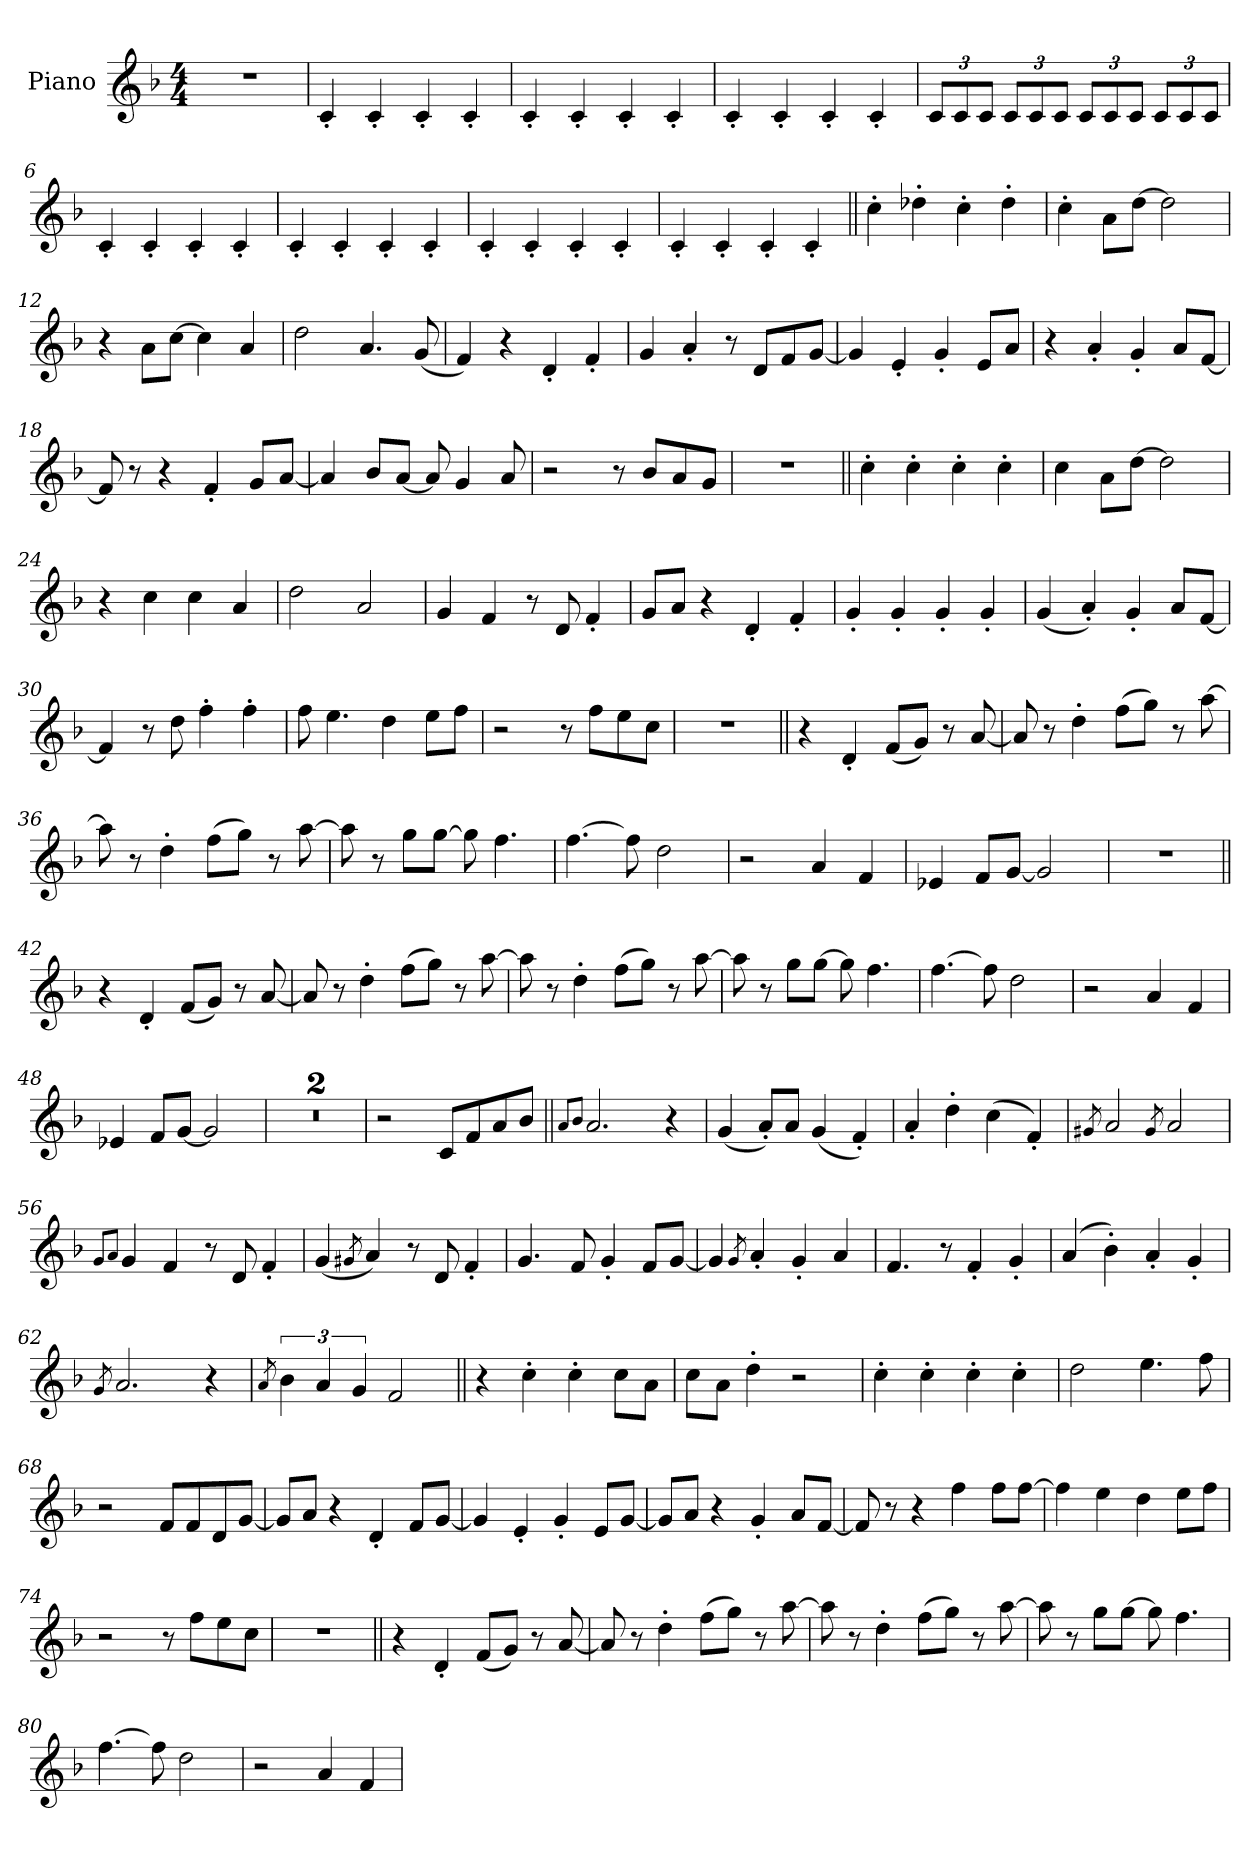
**kern
*part1
*staff1
*I"Piano
*I'Pno.
*clefG2
*k[b-]
*M4/4
=1
1r
=2
4c'!
4c'!
4c'!
4c'!
=3
4c'!
4c'!
4c'!
4c'!
=4
4c'!
4c'!
4c'!
4c'!
=5
*Xbrackettup
12c!L
12c!
12c!J
12c!L
12c!
12c!J
12c!L
12c!
12c!J
12c!L
12c!
12c!J
=6
4c'!
4c'!
4c'!
4c'!
=7
4c'!
4c'!
4c'!
4c'!
=8
4c'!
4c'!
4c'!
4c'!
=9
4c'!
4c'!
4c'!
4c'!
=10||
4cc'
4dd-X'
4cc'
4dd-'
=11
4cc'
8aL
[8ddJ
2dd]
=12
4r
8aL
[8ccJ
4cc]
4a
=13
2dd
4.a
(8g
=14
4f)
4r
4d'
4f'
=15
4g
4a'
8r
8dL
8f
[8gJ
=16
4g]
4e'
4g'
8eL
8aJ
=17
4r
4a'
4g'
8aL
[8fJ
=18
8f]
8r
4r
4f'
8gL
[8aJ
=19
4a]
8b-L
[8aJ
8a]
4g
8a
=20
2r
8r
8b-L
8a
8gJ
=21
1r
=22||
4cc'
4cc'
4cc'
4cc'
=23
4cc
8aL
[8ddJ
2dd]
=24
4r
4cc
4cc
4a
=25
2dd
2a
=26
4g
4f
8r
8d
4f'
=27
8gL
8aJ
4r
4d'
4f'
=28
4g'
4g'
4g'
4g'
=29
(4g
4a')
4g'
8aL
[8fJ
=30
4f]
8r
8dd
4ff'
4ff'
=31
8ff
4.ee
4dd
8eeL
8ffJ
=32
2r
8r
8ffL
8ee
8ccJ
=33
1r
=34||
4r
4d'
(8fL
8gJ)
8r
[8a
=35
8a]
8r
4dd'
(8ffL
8ggJ)
8r
[8aa
=36
8aa]
8r
4dd'
(8ffL
8ggJ)
8r
[8aa
=37
8aa]
8r
8ggL
[8ggJ
8gg]
4.ff
=38
[4.ff
8ff]
2dd
=39
2r
4a
4f
=40
4e-X
8fL
[8gJ
2g]
=41
1r
=42||
4r
4d'
(8fL
8gJ)
8r
[8a
=43
8a]
8r
4dd'
(8ffL
8ggJ)
8r
[8aa
=44
8aa]
8r
4dd'
(8ffL
8ggJ)
8r
[8aa
=45
8aa]
8r
8ggL
[8ggJ
8gg]
4.ff
=46
[4.ff
8ff]
2dd
=47
2r
4a
4f
=48
4e-X
8fL
[8gJ
2g]
=49
1r
=50
1r
=51
2r
8cL
8f
8a
8b-J
=52||
8qaL
8qb-J
2.a
4r
=53
(4g
8a'L)
8aJ
(4g
4f')
=54
4a'
4dd'
(4cc
4f')
=55
8qg#X
2a
8qg#
2a
=56
8qgL
8qaJ
4g
4f
8r
8d
4f'
=57
(4g
8qg#X
4a)
8r
8d
4f'
=58
4.g
8f
4g'
8fL
[8gJ
=59
4g]
8qg
4a'
4g'
4a
=60
4.f
8r
4f'
4g'
=61
(4a
4b-')
4a'
4g'
=62
8qg
2.a
4r
=63
8qa
*brackettup
6b-
6a
6g
2f
=64||
4r
4cc'
4cc'
8ccL
8aJ
=65
8ccL
8aJ
4dd'
2r
=66
4cc'
4cc'
4cc'
4cc'
=67
2dd
4.ee
8ff
=68
2r
8fL
8f
8d
[8gJ
=69
8gL]
8aJ
4r
4d'
8fL
[8gJ
=70
4g]
4e'
4g'
8eL
[8gJ
=71
8gL]
8aJ
4r
4g'
8aL
[8fJ
=72
8f]
8r
4r
4ff
8ffL
[8ffJ
=73
4ff]
4ee
4dd
8eeL
8ffJ
=74
2r
8r
8ffL
8ee
8ccJ
=75
1r
=76||
4r
4d'
(8fL
8gJ)
8r
[8a
=77
8a]
8r
4dd'
(8ffL
8ggJ)
8r
[8aa
=78
8aa]
8r
4dd'
(8ffL
8ggJ)
8r
[8aa
=79
8aa]
8r
8ggL
[8ggJ
8gg]
4.ff
=80
[4.ff
8ff]
2dd
=81
2r
4a
4f
=
*-
